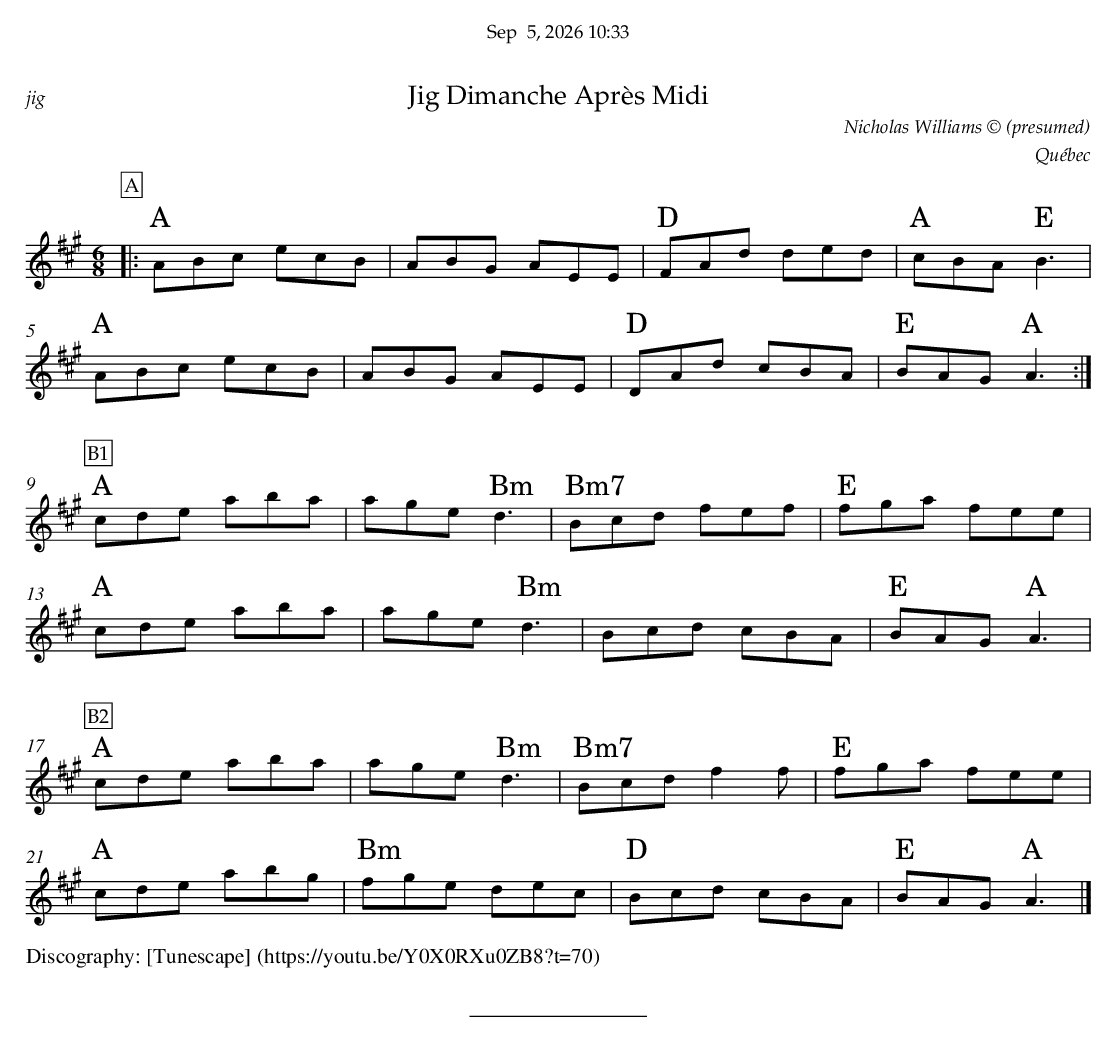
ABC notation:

X:1
T:Jig Dimanche Après Midi
C:Nicholas Williams © (presumed)
O:Québec
M:6/8
L:1/8
K:Amaj
P:A
|: "A" ABc ecB | ABG AEE | "D" FAd ded | "A" cBA "E" B3 |
 "A" ABc ecB | ABG AEE | "D" DAd cBA | "E" BAG "A" A3 :|
%%vskip 0.5cm
P:B1
"A" cde aba | age "Bm" d3 | "Bm7" Bcd fef | "E" fga fee |
"A" cde aba | age "Bm" d3 | Bcd cBA | "E" BAG "A" A3 |
%%vskip 0.5cm
P:B2
"A" cde aba | age "Bm" d3 | "Bm7" Bcd f2 f | "E" fga fee |
"A" cde abg | "Bm" fge dec | "D" Bcd cBA | "E" BAG "A" A3 |]
